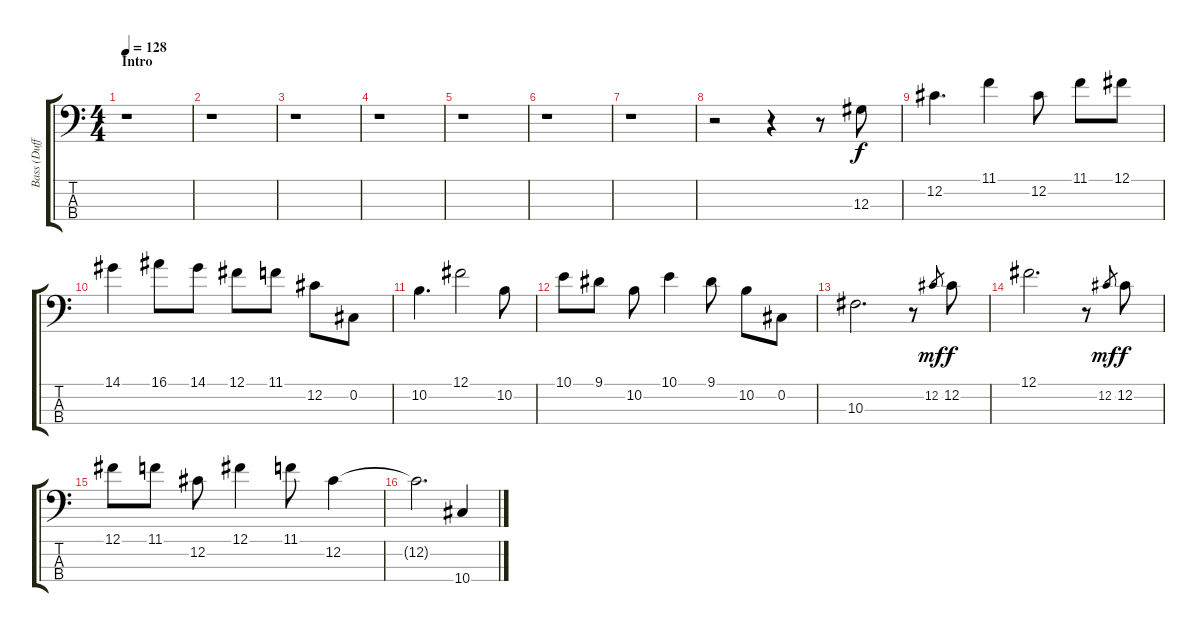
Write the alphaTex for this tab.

\track ("Bass (Duff)" "Bass (Duff") {instrument electricbasspick}
\staff {score tabs}
\tuning (Gb2 Db2 Ab1 Eb1) {hide}
\ts (4 4)
\section ("" "Intro")
\tempo 128
\clef f4
\ks c
r.1{dy f instrument electricbasspick} |
r.1 |
r.1 |
r.1 |
r.1 |
r.1 |
r.1 |
r.2 r.4 r.8 12.3.8 |
12.2.4{d} 11.1.4 12.2.8 11.1.8 12.1.8 |
14.1.4 16.1.8 14.1.8 12.1.8 11.1.8 12.2.8 0.2.8 |
10.2.4{d} 12.1.2 10.2.8 |
10.1.8 9.1.8 10.2.8 10.1.4 9.1.8 10.2.8 0.2.8 |
10.3.2{d} r.8 12.2.8{gr dy mf} 12.2.8{dy f} |
12.1.2{d} r.8 12.2.8{gr dy mf} 12.2.8{dy f} |
12.1.8 11.1.8 12.2.8 12.1.4 11.1.8 12.2.4 |
12.2{t}.2{d} 10.4.4
